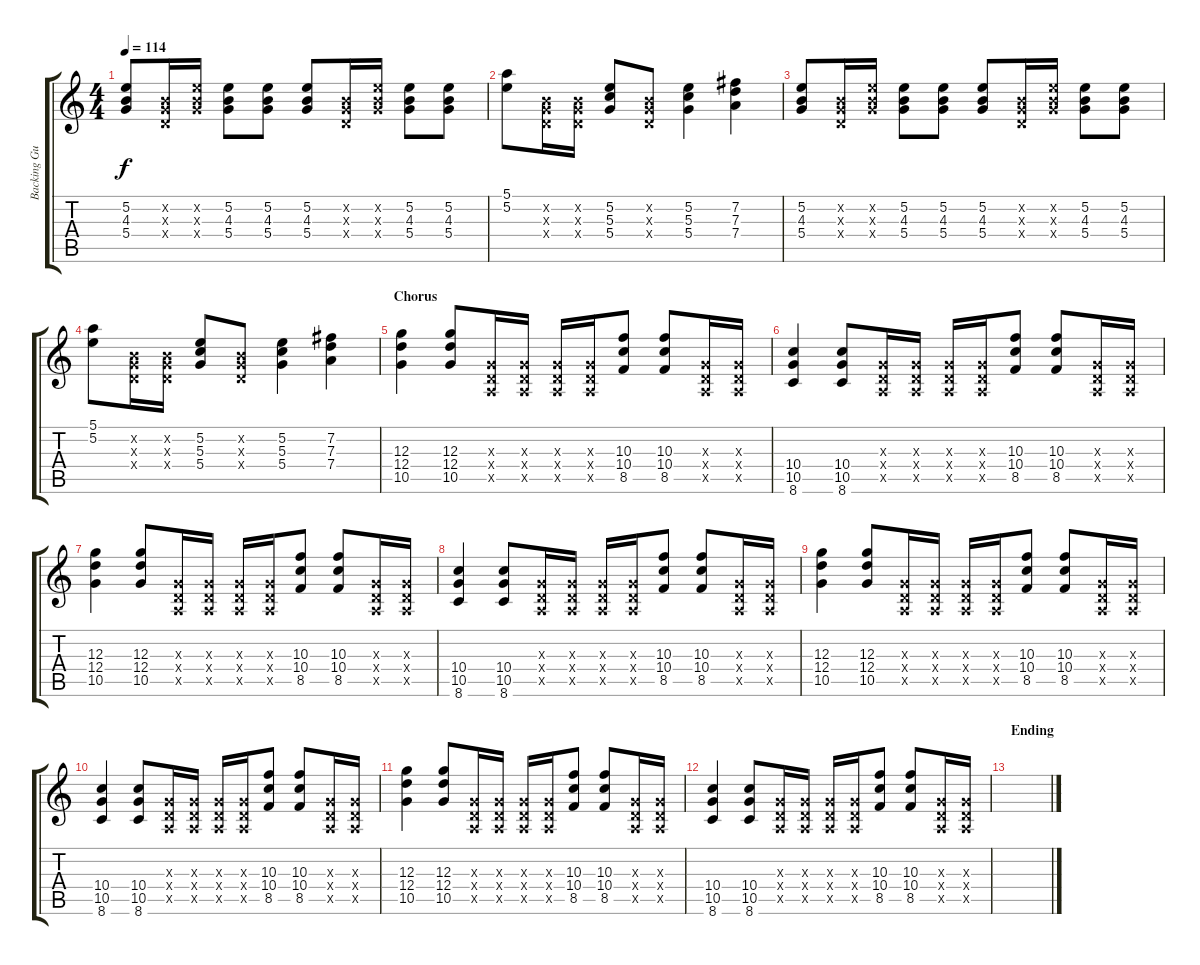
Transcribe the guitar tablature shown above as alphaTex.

\track ("Backing Guitar" "Backing Gu") {instrument overdrivenguitar}
\staff {score tabs}
\tuning (E4 B3 G3 D3 A2 E2) {hide}
\ts (4 4)
\tempo 114
\clef g2
\ks c
(5.2 4.3 5.4).8{dy f} (0.2{x} 0.3{x} 0.4{x}).16 (5.2{x} 4.3{x} 5.4{x}).16 (5.2 4.3 5.4).8 (5.2 4.3 5.4).8 (5.2 4.3 5.4).8 (0.2{x} 0.3{x} 0.4{x}).16 (5.2{x} 4.3{x} 5.4{x}).16 (5.2 4.3 5.4).8 (5.2 4.3 5.4).8 |
(5.1 5.2).8 (0.2{x} 0.3{x} 0.4{x}).16 (0.2{x} 0.3{x} 0.4{x}).16 (5.2 5.3 5.4).8 (0.2{x} 0.3{x} 0.4{x}).8 (5.2 5.3 5.4).4 (7.2 7.3 7.4).4 |
(5.2 4.3 5.4).8 (0.2{x} 0.3{x} 0.4{x}).16 (5.2{x} 4.3{x} 5.4{x}).16 (5.2 4.3 5.4).8 (5.2 4.3 5.4).8 (5.2 4.3 5.4).8 (0.2{x} 0.3{x} 0.4{x}).16 (5.2{x} 4.3{x} 5.4{x}).16 (5.2 4.3 5.4).8 (5.2 4.3 5.4).8 |
(5.1 5.2).8 (0.2{x} 0.3{x} 0.4{x}).16 (0.2{x} 0.3{x} 0.4{x}).16 (5.2 5.3 5.4).8 (0.2{x} 0.3{x} 0.4{x}).8 (5.2 5.3 5.4).4 (7.2 7.3 7.4).4 |
\section ("" "Chorus")
(12.3 12.4 10.5).4 (12.3 12.4 10.5).8 (0.3{x} 0.4{x} 0.5{x}).16 (0.3{x} 0.4{x} 0.5{x}).16 (0.3{x} 0.4{x} 0.5{x}).16 (0.3{x} 0.4{x} 0.5{x}).16 (10.3 10.4 8.5).8 (10.3 10.4 8.5).8 (0.3{x} 0.4{x} 0.5{x}).16 (0.3{x} 0.4{x} 0.5{x}).16 |
(10.4 10.5 8.6).4 (10.4 10.5 8.6).8 (0.3{x} 0.4{x} 0.5{x}).16 (0.3{x} 0.4{x} 0.5{x}).16 (0.3{x} 0.4{x} 0.5{x}).16 (0.3{x} 0.4{x} 0.5{x}).16 (10.3 10.4 8.5).8 (10.3 10.4 8.5).8 (0.3{x} 0.4{x} 0.5{x}).16 (0.3{x} 0.4{x} 0.5{x}).16 |
(12.3 12.4 10.5).4 (12.3 12.4 10.5).8 (0.3{x} 0.4{x} 0.5{x}).16 (0.3{x} 0.4{x} 0.5{x}).16 (0.3{x} 0.4{x} 0.5{x}).16 (0.3{x} 0.4{x} 0.5{x}).16 (10.3 10.4 8.5).8 (10.3 10.4 8.5).8 (0.3{x} 0.4{x} 0.5{x}).16 (0.3{x} 0.4{x} 0.5{x}).16 |
(10.4 10.5 8.6).4 (10.4 10.5 8.6).8 (0.3{x} 0.4{x} 0.5{x}).16 (0.3{x} 0.4{x} 0.5{x}).16 (0.3{x} 0.4{x} 0.5{x}).16 (0.3{x} 0.4{x} 0.5{x}).16 (10.3 10.4 8.5).8 (10.3 10.4 8.5).8 (0.3{x} 0.4{x} 0.5{x}).16 (0.3{x} 0.4{x} 0.5{x}).16 |
(12.3 12.4 10.5).4 (12.3 12.4 10.5).8 (0.3{x} 0.4{x} 0.5{x}).16 (0.3{x} 0.4{x} 0.5{x}).16 (0.3{x} 0.4{x} 0.5{x}).16 (0.3{x} 0.4{x} 0.5{x}).16 (10.3 10.4 8.5).8 (10.3 10.4 8.5).8 (0.3{x} 0.4{x} 0.5{x}).16 (0.3{x} 0.4{x} 0.5{x}).16 |
(10.4 10.5 8.6).4 (10.4 10.5 8.6).8 (0.3{x} 0.4{x} 0.5{x}).16 (0.3{x} 0.4{x} 0.5{x}).16 (0.3{x} 0.4{x} 0.5{x}).16 (0.3{x} 0.4{x} 0.5{x}).16 (10.3 10.4 8.5).8 (10.3 10.4 8.5).8 (0.3{x} 0.4{x} 0.5{x}).16 (0.3{x} 0.4{x} 0.5{x}).16 |
(12.3 12.4 10.5).4 (12.3 12.4 10.5).8 (0.3{x} 0.4{x} 0.5{x}).16 (0.3{x} 0.4{x} 0.5{x}).16 (0.3{x} 0.4{x} 0.5{x}).16 (0.3{x} 0.4{x} 0.5{x}).16 (10.3 10.4 8.5).8 (10.3 10.4 8.5).8 (0.3{x} 0.4{x} 0.5{x}).16 (0.3{x} 0.4{x} 0.5{x}).16 |
(10.4 10.5 8.6).4 (10.4 10.5 8.6).8 (0.3{x} 0.4{x} 0.5{x}).16 (0.3{x} 0.4{x} 0.5{x}).16 (0.3{x} 0.4{x} 0.5{x}).16 (0.3{x} 0.4{x} 0.5{x}).16 (10.3 10.4 8.5).8 (10.3 10.4 8.5).8 (0.3{x} 0.4{x} 0.5{x}).16 (0.3{x} 0.4{x} 0.5{x}).16 |
\section ("" "Ending")
